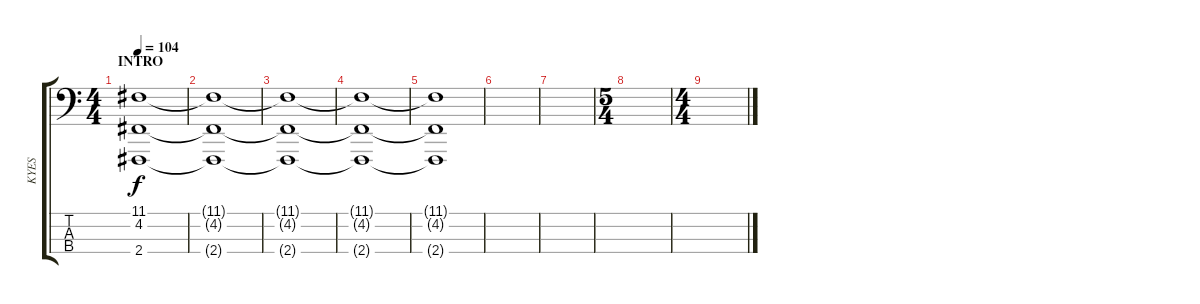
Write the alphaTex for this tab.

\track ("KYES" "KYES") {instrument stringensemble1}
\staff {score tabs}
\tuning (G2 D2 A1 E1) {hide}
\ts (4 4)
\section ("" "INTRO")
\tempo 104
\clef f4
\ks c
(11.1 4.2 2.4).1{dy f instrument stringensemble1} |
(11.1{t} 4.2{t} 2.4{t}).1 |
(11.1{t} 4.2{t} 2.4{t}).1 |
(11.1{t} 4.2{t} 2.4{t}).1{volume 3} |
(11.1{t} 4.2{t} 2.4{t}).1 |
|
|
\ts (5 4)
|
\ts (4 4)
